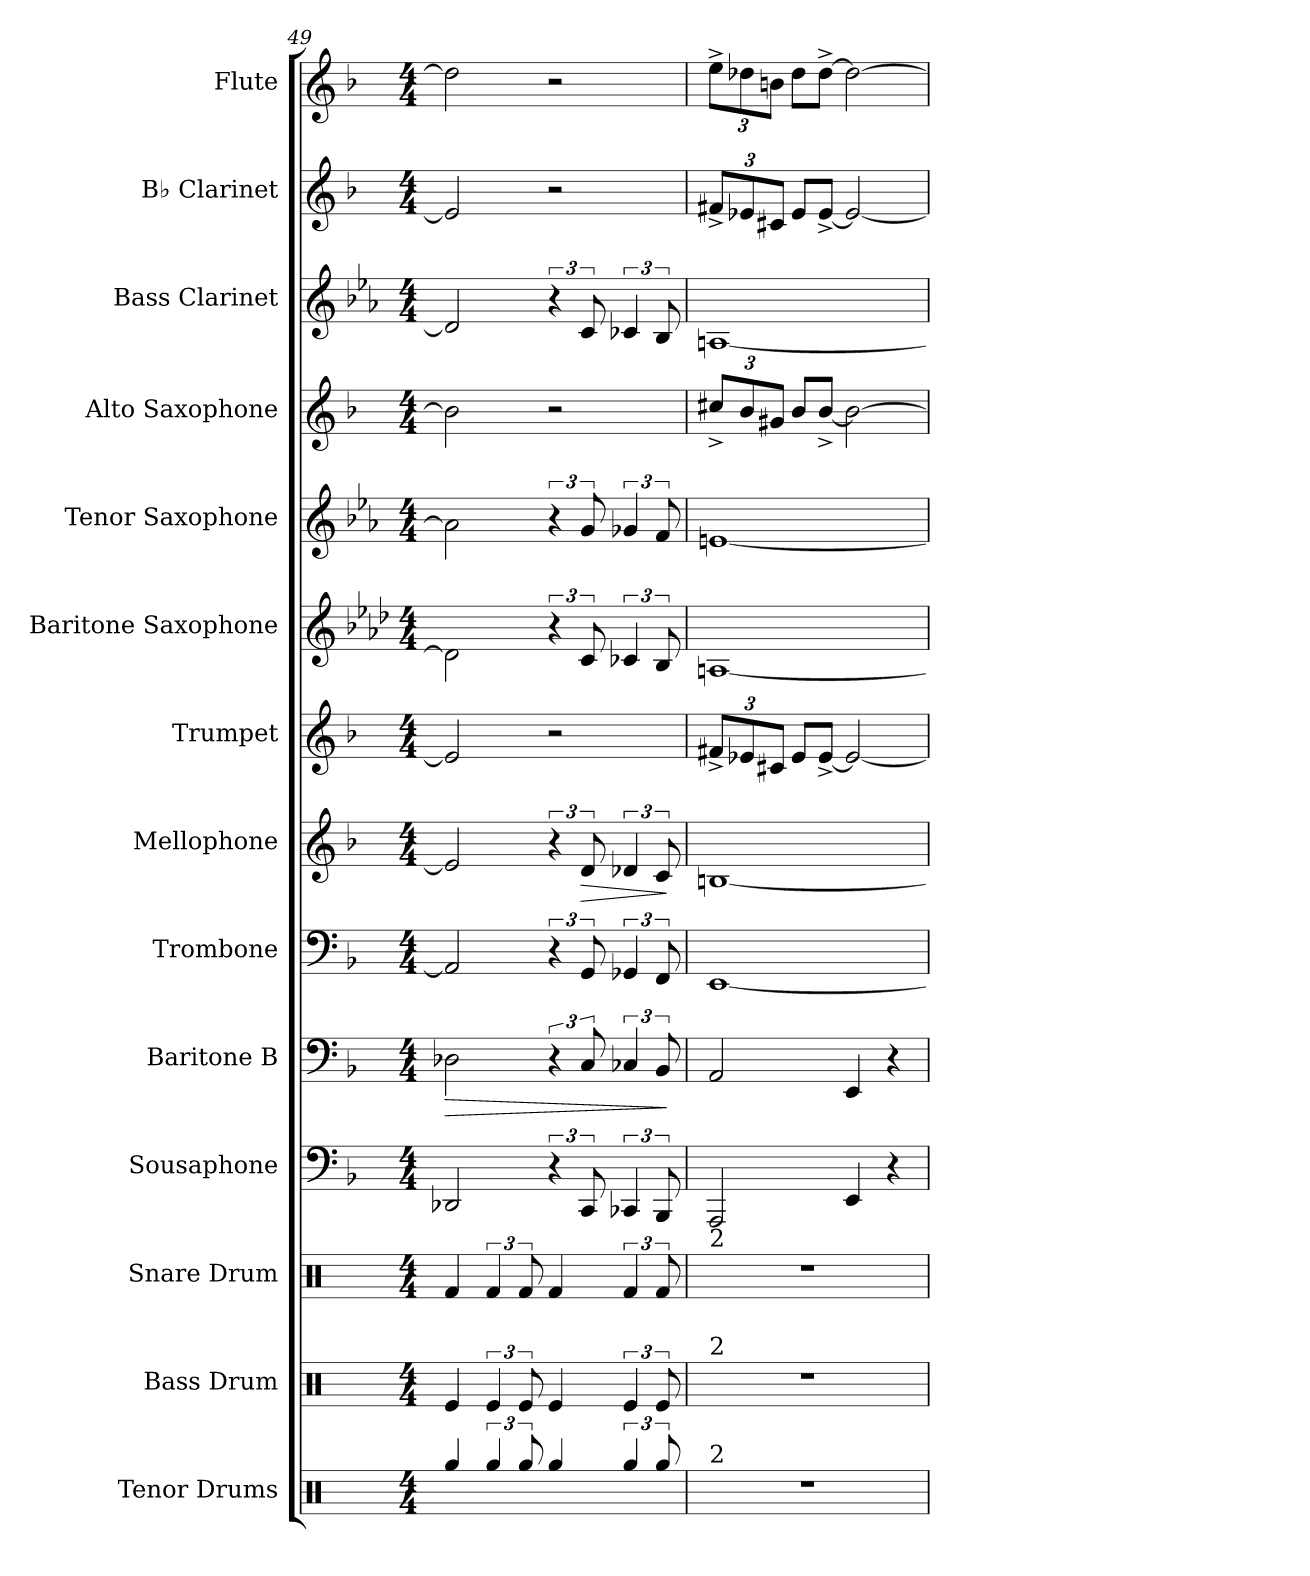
**kern	**kern	**kern	**kern	**kern	**dynam	**kern	**kern	**dynam	**kern	**kern	**kern	**kern	**kern	**kern	**kern
*part14	*part13	*part12	*part11	*part10	*part10	*part9	*part8	*part8	*part7	*part6	*part5	*part4	*part3	*part2	*part1
*staff14	*staff13	*staff12	*staff11	*staff10	*staff10	*staff9	*staff8	*staff8	*staff7	*staff6	*staff5	*staff4	*staff3	*staff2	*staff1
*I"Tenor Drums	*I"Bass Drum	*I"Snare Drum	*I"Sousaphone	*I"Baritone B	*	*I"Trombone	*I"Mellophone	*	*I"Trumpet	*I"Baritone Saxophone	*I"Tenor Saxophone	*I"Alto Saxophone	*I"Bass Clarinet	*I"B♭ Clarinet	*I"Flute
*I'TD	*I'B. Dr.	*I'SD	*I'Sou	*I'Bar B	*	*I'Tbn	*I'Mel	*	*I'Tpt	*I'B Sax	*I'T Sax	*I'A Sax	*I'B Cl	*I'Cl	*I'F
!!LO:PB:g=z
*clefX	*clefX	*clefX	*clefF4	*clefF4	*	*clefF4	*clefG2	*	*clefG2	*clefG2	*clefG2	*clefG2	*clefG2	*clefG2	*clefG2
*	*	*	*	*	*	*	*ITrd4c7	*	*ITrd1c2	*ITrd12c21	*ITrd8c14	*ITrd5c9	*ITrd8c14	*ITrd1c2	*
*k[]	*k[]	*k[]	*k[b-]	*k[b-]	*	*k[b-]	*k[b-e-]	*	*k[b-e-a-]	*k[b-e-a-d-]	*k[b-e-a-]	*k[b-e-a-d-]	*k[b-e-a-]	*k[b-e-a-]	*k[b-]
*M4/4	*M4/4	*M4/4	*M4/4	*M4/4	*	*M4/4	*M4/4	*	*M4/4	*M4/4	*M4/4	*M4/4	*M4/4	*M4/4	*M4/4
=49	=49	=49	=49	=49	=49	=49	=49	=49	=49	=49	=49	=49	=49	=49	=49
!	!	!	!	!	!LO:HP:b	!	!	!	!	!	!	!	!	!	!
4Rgg/	4Re/	4Rf/	2DD-X/	2D-X\	>	2AA-/]	2A-/]	.	2d-/]	2D-\]	2A-\]	2d-\]	2D-/]	2d-/]	2dd-\]
6Rgg/	6Re/	6Rf/	.	.	.	.	.	.	.	.	.	.	.	.	.
12Rgg/	12Re/	12Rf/	.	.	.	.	.	.	.	.	.	.	.	.	.
4Rgg/	4Re/	4Rf/	6r	6r	.	6r	6r	.	2r	6r	6r	2r	6r	2r	2r
!	!	!	!	!	!	!	!	!LO:HP:b	!	!	!	!	!	!	!
.	.	.	12CC/	12C/	.	12GG/	12G/	>	.	12C/	12G/	.	12C/	.	.
6Rgg/	6Re/	6Rf/	6CC-X/	6C-X/	.	6GG-X/	6G-X/	.	.	6C-X/	6G-X/	.	6C-X/	.	.
12Rgg/	12Re/	12Rf/	12BBB-/	12BB-/	.	12FF/	12F/	.	.	12BB-/	12F/	.	12BB-/	.	.
.	.	.	.	.	]	.	.	]	.	.	.	.	.	.	.
=50	=50	=50	=50	=50	=50	=50	=50	=50	=50	=50	=50	=50	=50	=50	=50
*	*	*	*	*	*	*	*	*	*Xbrackettup	*	*	*Xbrackettup	*	*Xbrackettup	*Xbrackettup
!	!	!LO:TX:a:t=2	!	!	!	!	!	!	!	!	!	!	!	!	!
!	!LO:TX:a:t=2	!	!	!	!	!	!	!	!	!	!	!	!	!	!
!LO:TX:a:t=2	!	!	!	!	!	!	!	!	!	!	!	!	!	!	!
1r	1r	1r	2AAA/	2AA/	.	[1EE	[1En	.	12en^/L	[1AAn	[1En	12en^/L	[1AAn	12en^/L	12ee^\L
.	.	.	.	.	.	.	.	.	12d-X/	.	.	12d-/	.	12d-X/	12dd-X\
.	.	.	.	.	.	.	.	.	12Bn/J	.	.	12Bn/J	.	12Bn/J	12bn\J
.	.	.	.	.	.	.	.	.	8d-/L	.	.	8d-/L	.	8d-/L	8dd-\L
.	.	.	.	.	.	.	.	.	[8d-^/J	.	.	[8d-^/J	.	[8d-^/J	[8dd-^\J
.	.	.	4EE/	4EE/	.	.	.	.	2d-/_	.	.	2d-\_	.	2d-/_	2dd-\_
.	.	.	4r	4r	.	.	.	.	.	.	.	.	.	.	.
=	=	=	=	=	=	=	=	=	=	=	=	=	=	=	=
*-	*-	*-	*-	*-	*-	*-	*-	*-	*-	*-	*-	*-	*-	*-	*-
